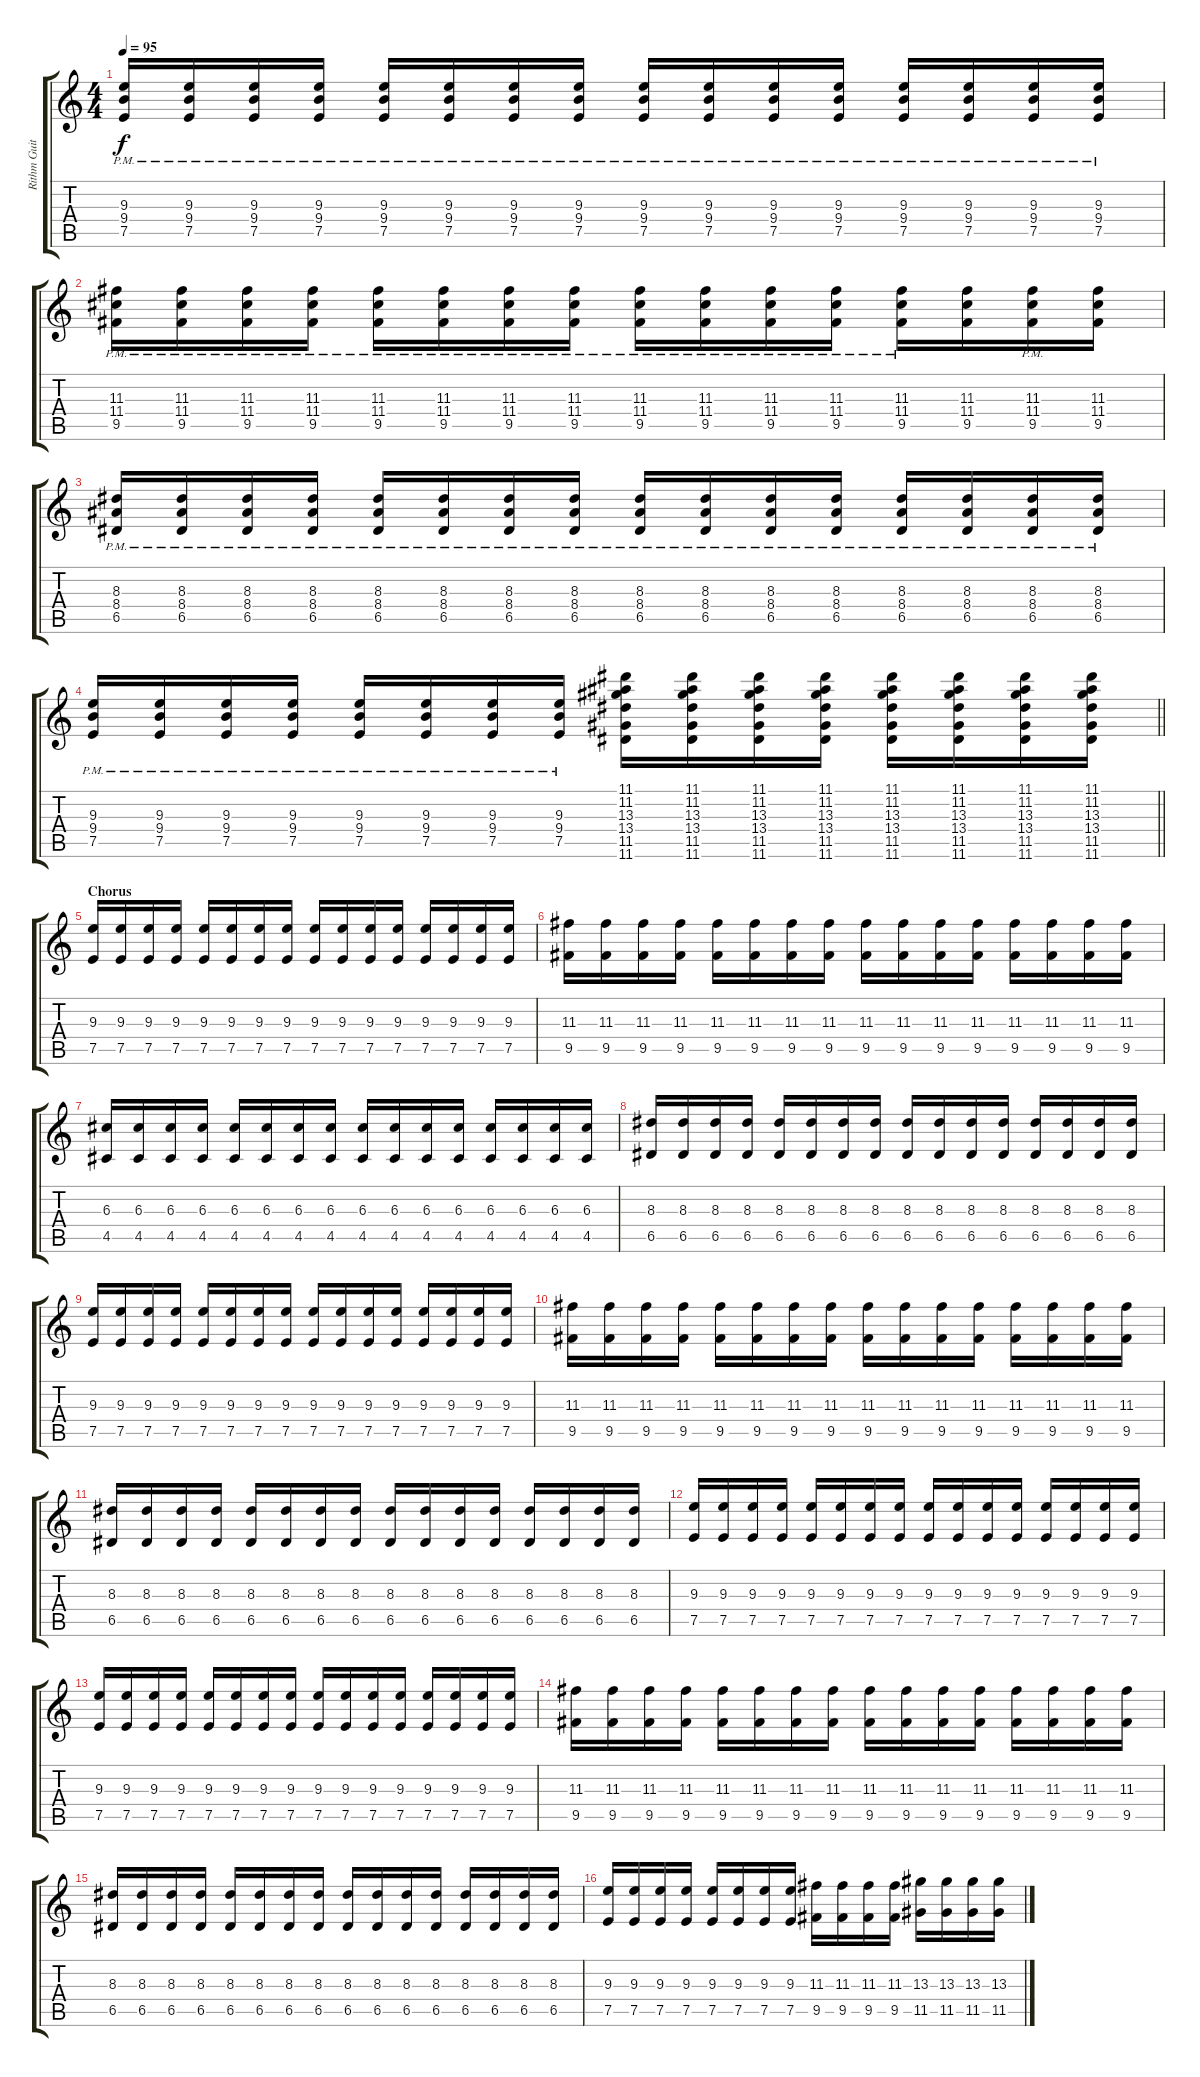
\track ("Rithm Guitar" "Rithm Guit") {instrument distortionguitar}
\staff {score tabs}
\tuning (E4 B3 G3 D3 A2 E2) {hide}
\ts (4 4)
\tempo 95
\clef g2
\ks c
(9.3{pm} 9.4{pm} 7.5{pm}).16{dy f} (9.3{pm} 9.4{pm} 7.5{pm}).16 (9.3{pm} 9.4{pm} 7.5{pm}).16 (9.3{pm} 9.4{pm} 7.5{pm}).16 (9.3{pm} 9.4{pm} 7.5{pm}).16 (9.3{pm} 9.4{pm} 7.5{pm}).16 (9.3{pm} 9.4{pm} 7.5{pm}).16 (9.3{pm} 9.4{pm} 7.5{pm}).16 (9.3{pm} 9.4{pm} 7.5{pm}).16 (9.3{pm} 9.4{pm} 7.5{pm}).16 (9.3{pm} 9.4{pm} 7.5{pm}).16 (9.3{pm} 9.4{pm} 7.5{pm}).16 (9.3{pm} 9.4{pm} 7.5{pm}).16 (9.3{pm} 9.4{pm} 7.5{pm}).16 (9.3{pm} 9.4{pm} 7.5{pm}).16 (9.3{pm} 9.4{pm} 7.5{pm}).16 |
(11.3{pm} 11.4{pm} 9.5{pm}).16 (11.3{pm} 11.4{pm} 9.5{pm}).16 (11.3{pm} 11.4{pm} 9.5{pm}).16 (11.3{pm} 11.4{pm} 9.5{pm}).16 (11.3{pm} 11.4{pm} 9.5{pm}).16 (11.3{pm} 11.4{pm} 9.5{pm}).16 (11.3{pm} 11.4{pm} 9.5{pm}).16 (11.3{pm} 11.4{pm} 9.5{pm}).16 (11.3{pm} 11.4{pm} 9.5{pm}).16 (11.3{pm} 11.4{pm} 9.5{pm}).16 (11.3{pm} 11.4{pm} 9.5{pm}).16 (11.3{pm} 11.4{pm} 9.5{pm}).16 (11.3{pm} 11.4{pm} 9.5{pm}).16 (11.3 11.4 9.5).16 (11.3{pm} 11.4{pm} 9.5{pm}).16 (11.3 11.4 9.5).16 |
(8.3{pm} 8.4{pm} 6.5{pm}).16 (8.3{pm} 8.4{pm} 6.5{pm}).16 (8.3{pm} 8.4{pm} 6.5{pm}).16 (8.3{pm} 8.4{pm} 6.5{pm}).16 (8.3{pm} 8.4{pm} 6.5{pm}).16 (8.3{pm} 8.4{pm} 6.5{pm}).16 (8.3{pm} 8.4{pm} 6.5{pm}).16 (8.3{pm} 8.4{pm} 6.5{pm}).16 (8.3{pm} 8.4{pm} 6.5{pm}).16 (8.3{pm} 8.4{pm} 6.5{pm}).16 (8.3{pm} 8.4{pm} 6.5{pm}).16 (8.3{pm} 8.4{pm} 6.5{pm}).16 (8.3{pm} 8.4{pm} 6.5{pm}).16 (8.3{pm} 8.4{pm} 6.5{pm}).16 (8.3{pm} 8.4{pm} 6.5{pm}).16 (8.3{pm} 8.4{pm} 6.5{pm}).16 |
\barLineRight lightlight
(9.3{pm} 9.4{pm} 7.5{pm}).16 (9.3{pm} 9.4{pm} 7.5{pm}).16 (9.3{pm} 9.4{pm} 7.5{pm}).16 (9.3{pm} 9.4{pm} 7.5{pm}).16 (9.3{pm} 9.4{pm} 7.5{pm}).16 (9.3{pm} 9.4{pm} 7.5{pm}).16 (9.3{pm} 9.4{pm} 7.5{pm}).16 (9.3{pm} 9.4{pm} 7.5{pm}).16 (11.1 11.2 13.3 13.4 11.5 11.6).16 (11.1 11.2 13.3 13.4 11.5 11.6).16 (11.1 11.2 13.3 13.4 11.5 11.6).16 (11.1 11.2 13.3 13.4 11.5 11.6).16 (11.1 11.2 13.3 13.4 11.5 11.6).16 (11.1 11.2 13.3 13.4 11.5 11.6).16 (11.1 11.2 13.3 13.4 11.5 11.6).16 (11.1 11.2 13.3 13.4 11.5 11.6).16 |
\section ("" "Chorus")
(9.3 7.5).16 (9.3 7.5).16 (9.3 7.5).16 (9.3 7.5).16 (9.3 7.5).16 (9.3 7.5).16 (9.3 7.5).16 (9.3 7.5).16 (9.3 7.5).16 (9.3 7.5).16 (9.3 7.5).16 (9.3 7.5).16 (9.3 7.5).16 (9.3 7.5).16 (9.3 7.5).16 (9.3 7.5).16 |
(11.3 9.5).16 (11.3 9.5).16 (11.3 9.5).16 (11.3 9.5).16 (11.3 9.5).16 (11.3 9.5).16 (11.3 9.5).16 (11.3 9.5).16 (11.3 9.5).16 (11.3 9.5).16 (11.3 9.5).16 (11.3 9.5).16 (11.3 9.5).16 (11.3 9.5).16 (11.3 9.5).16 (11.3 9.5).16 |
(6.3 4.5).16 (6.3 4.5).16 (6.3 4.5).16 (6.3 4.5).16 (6.3 4.5).16 (6.3 4.5).16 (6.3 4.5).16 (6.3 4.5).16 (6.3 4.5).16 (6.3 4.5).16 (6.3 4.5).16 (6.3 4.5).16 (6.3 4.5).16 (6.3 4.5).16 (6.3 4.5).16 (6.3 4.5).16 |
(8.3 6.5).16 (8.3 6.5).16 (8.3 6.5).16 (8.3 6.5).16 (8.3 6.5).16 (8.3 6.5).16 (8.3 6.5).16 (8.3 6.5).16 (8.3 6.5).16 (8.3 6.5).16 (8.3 6.5).16 (8.3 6.5).16 (8.3 6.5).16 (8.3 6.5).16 (8.3 6.5).16 (8.3 6.5).16 |
(9.3 7.5).16 (9.3 7.5).16 (9.3 7.5).16 (9.3 7.5).16 (9.3 7.5).16 (9.3 7.5).16 (9.3 7.5).16 (9.3 7.5).16 (9.3 7.5).16 (9.3 7.5).16 (9.3 7.5).16 (9.3 7.5).16 (9.3 7.5).16 (9.3 7.5).16 (9.3 7.5).16 (9.3 7.5).16 |
(11.3 9.5).16 (11.3 9.5).16 (11.3 9.5).16 (11.3 9.5).16 (11.3 9.5).16 (11.3 9.5).16 (11.3 9.5).16 (11.3 9.5).16 (11.3 9.5).16 (11.3 9.5).16 (11.3 9.5).16 (11.3 9.5).16 (11.3 9.5).16 (11.3 9.5).16 (11.3 9.5).16 (11.3 9.5).16 |
(8.3 6.5).16 (8.3 6.5).16 (8.3 6.5).16 (8.3 6.5).16 (8.3 6.5).16 (8.3 6.5).16 (8.3 6.5).16 (8.3 6.5).16 (8.3 6.5).16 (8.3 6.5).16 (8.3 6.5).16 (8.3 6.5).16 (8.3 6.5).16 (8.3 6.5).16 (8.3 6.5).16 (8.3 6.5).16 |
(9.3 7.5).16 (9.3 7.5).16 (9.3 7.5).16 (9.3 7.5).16 (9.3 7.5).16 (9.3 7.5).16 (9.3 7.5).16 (9.3 7.5).16 (9.3 7.5).16 (9.3 7.5).16 (9.3 7.5).16 (9.3 7.5).16 (9.3 7.5).16 (9.3 7.5).16 (9.3 7.5).16 (9.3 7.5).16 |
(9.3 7.5).16 (9.3 7.5).16 (9.3 7.5).16 (9.3 7.5).16 (9.3 7.5).16 (9.3 7.5).16 (9.3 7.5).16 (9.3 7.5).16 (9.3 7.5).16 (9.3 7.5).16 (9.3 7.5).16 (9.3 7.5).16 (9.3 7.5).16 (9.3 7.5).16 (9.3 7.5).16 (9.3 7.5).16 |
(11.3 9.5).16 (11.3 9.5).16 (11.3 9.5).16 (11.3 9.5).16 (11.3 9.5).16 (11.3 9.5).16 (11.3 9.5).16 (11.3 9.5).16 (11.3 9.5).16 (11.3 9.5).16 (11.3 9.5).16 (11.3 9.5).16 (11.3 9.5).16 (11.3 9.5).16 (11.3 9.5).16 (11.3 9.5).16 |
(8.3 6.5).16 (8.3 6.5).16 (8.3 6.5).16 (8.3 6.5).16 (8.3 6.5).16 (8.3 6.5).16 (8.3 6.5).16 (8.3 6.5).16 (8.3 6.5).16 (8.3 6.5).16 (8.3 6.5).16 (8.3 6.5).16 (8.3 6.5).16 (8.3 6.5).16 (8.3 6.5).16 (8.3 6.5).16 |
(9.3 7.5).16 (9.3 7.5).16 (9.3 7.5).16 (9.3 7.5).16 (9.3 7.5).16 (9.3 7.5).16 (9.3 7.5).16 (9.3 7.5).16 (11.3 9.5).16 (11.3 9.5).16 (11.3 9.5).16 (11.3 9.5).16 (13.3 11.5).16 (13.3 11.5).16 (13.3 11.5).16 (13.3 11.5).16
